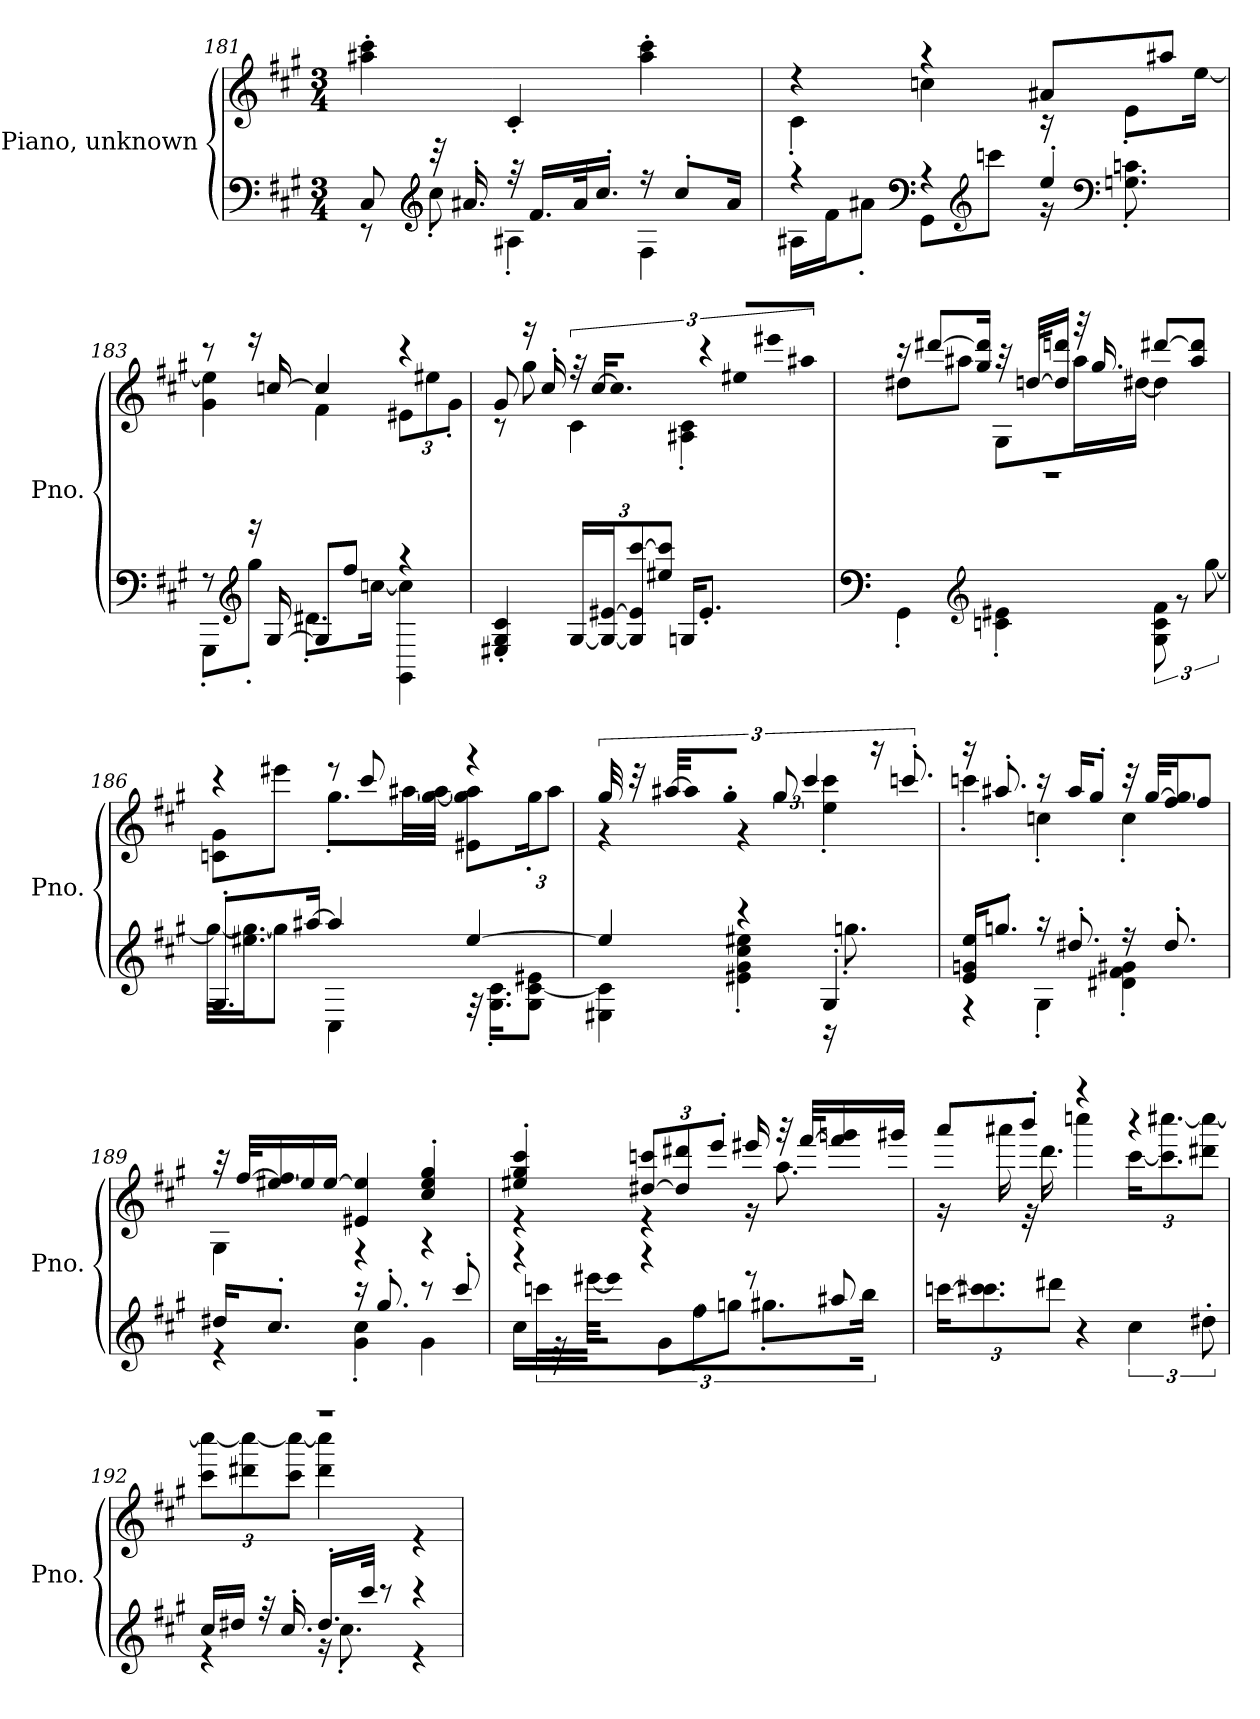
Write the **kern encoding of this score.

**kern	**kern
*part1	*part1
*staff2	*staff1
*I"Piano, unknown	*
*I'Pno.	*
*clefF4	*clefG2
*k[f#c#g#]	*k[f#c#g#]
*M3/4	*M3/4
=181	=181
*^	*
8C#/	8r	4aa#X\' 4ccc#\'
*clefG2	*	*
32r	8cc#'\	.
16.a#X'/	.	.
32r	4A#X'\	4c#'/
16.f#/LL	.	.
32a#/K	.	.
16.cc#'/JJ	.	.
16r	4F#\	4aa#\' 4ccc#\'
8cc#'/L	.	.
16a#/Jk	.	.
!!LO:PB:g=z
=182	=182	=182
*	*	*^
4r	16A#X\LL	4r	4c#'\
.	16f#\J	.	.
.	8a#X'\J	.	.
*clefF4	*	*	*
4r	8GG#\L	4r	4ccn\
*clefG2	*	*	*
.	8cccn\J	.	.
4ee'/	16r	8a#X/L	16r
*clefF4	*	*	*
.	8.Gn\' 8.cn\'	.	8e'\L
.	.	8aa#X/J	.
.	.	.	[16ee\Jk
=183	=183	=183	=183
8r	8GGG#'\L	8r	4g#\ 4ee\]
*clefG2	*	*	*
16r	8gg#'\J	16r	.
[16G#/	.	[16ccn/	.
8G#/L]	8.d#X'\L	4cc/]	4f#\
8ff#/J	.	.	.
.	[16ccn\Jk	.	.
*	*	*	*Xbrackettup
4r	4GG#\ 4cc\]	4r	12e#X\L
.	.	.	12ee#X\
.	.	.	12g#'\J
*v	*v	*	*
!!LO:LB:g=z	!!
=184	=184	=184
4E#X/' 4G#/' 4c#/'	8g#/	8r
.	16r	8gg#\
.	16cc#'/	.
*Xbrackettup	*brackettup	*
[24G#/LL	48r	4c#\
.	[24cc#/KL	.
24G#/_ [24e#X/J	.	.
.	8.cc#/J]	.
12G#/] 12e#/] [12ccc#/	.	.
12ee#X/ 12ccc#/]J	.	.
16Gn/KL	16r	4A#X\' 4c#\'
8.e#'/J	32ee#X/LLL	.
.	32eee#X/JJ	.
.	8aa#X/J	.
=185	=185	=185
*clefF4	*	*
*^	*	*
2.r	4GG#'\	16r	8dd#X\L
.	.	[8ddd#X/L	.
.	.	.	8aa#X\J
.	.	16gg#/ 16ddd#/]Jk	.
*clefG2	*	*	*
.	4cn\' 4e#X\'	32r	8G#\L
.	.	[32ddn/KLL	.
.	.	16dd/] 16dddn/JJ	.
.	.	32r	16aa#\L
.	.	16.gg#/	.
.	.	.	[16dd#X\JJ
*	*brackettup	*	*
.	12G#\ 12c\ 12f#\	[8ddd#X/L	4dd#\]
.	12r	.	.
.	.	8aa#/ 8ddd#/]J	.
.	[12gg#\	.	.
!!LO:LB:g=z	!!
=186	=186	=186	=186
8.G#'/L	32gg#\KLL_	4r	8cn\ 8g#\L
.	16.ee#X\ 16.gg#\_J	.	.
.	8gg#\J]	.	8eee#X\J
[16aa#X/Jk	.	.	.
4aa#/]	4C#\	8r	8.gg#'\L
.	.	8ccc#/	.
.	.	.	[32aa#X\LL
.	.	.	[32gg#\ 32aa#\_JJJ
[4ee#/	32r	4r	8e#X\ 8gg#\] 8aa#\]L
.	16.G#\' 16.c#\'KL	.	.
*	*	*	*Xbrackettup
.	8G#\ [8c#\ 8e#X\J	.	24gg#'\K
.	.	.	12aa#\J
=187	=187	=187	=187
*	*	*brackettup	*
4ee#/]	4E#X\ 4c#\]	48gg#/	4r
.	.	48r	.
.	.	[48aa#X/KLL	.
.	.	16aa#/J]	.
.	.	8gg#'/J	.
4r	4e#X\' 4g#\' 4cc#\' 4ee#X\'	12gg#/	4r
.	.	6ccc#/	.
4G#'/	16r	16r	4ee\' 4ccc#\'
.	8.ggn'\	8.cccn'/	.
!!LO:LB:g=z	!!
=188	=188	=188	=188
16e/ 16gn/ 16ee/KL	4r	16r	4cccn'\
8.ggn'/J	.	8.aa#X'/	.
16r	4G#'\	16r	4ccn'\
8.dd#X'/	.	16aa#/KL	.
.	.	8gg#'/J	.
16r	4d#X\' 4f#\' 4g#X\'	32r	4cc'\
.	.	[32gg#/KLL	.
8.dd#'/	.	[16ff#/ 16gg#/]J	.
.	.	8ff#/J]	.
=189	=189	=189	=189
16dd#X/KL	4r	32r	4G#\
.	.	[32ff#/KLL	.
8.cc#'/J	.	[16ee#X/ 16ff#/]	.
.	.	16ee#/]	.
.	.	[16ee#/JJ	.
16r	4g#\' 4cc#\'	4e#X/ 4ee#/]	4r
8.gg#'/	.	.	.
8r	4g#\	4cc#/' 4ee#/' 4gg#/'	4r
8ccc#'/	.	.	.
!!LO:LB:g=z	!!
=190	=190	=190	=190
4r	16cc#\LL	4ee#X/' 4gg#/' 4ccc#/'	4r
.	48cccn\JJk	.	.
.	48r	.	.
.	[48eee#X\KKL	.	.
.	8eee#\J]	.	.
*	*Xbrackettup	*Xbrackettup	*
4r	12g#\L	[12dd#X/ 12cccn/L	4r
.	12ff#'\	12dd#/] 12ddd#X/	.
.	12ggn\J	12eee'/J	.
8r	8.gg#X'\L	16eee#X/	16r
.	.	32r	8.aa\
.	.	[32fff#/KLL	.
8aa#X/	.	16fff#/] 16gggn/	.
.	16bb\Jk	16ggg#X/JJ	.
*v	*v	*	*
=191	=191	=191
[24cccn\KL	8aaa/L	16r
12.ccc\] 12.ccc#X\	.	.
.	.	16aaa#X\
.	8bbb'/J	32r
.	.	16.ddd\
12ddd#X\J	.	.
4r	4r	4ccccn\
*brackettup	*	*
6cc#\	4r	[24ccc#\KL
.	.	12.ccc#\] [12.cccc#X\
12dd#X'\	.	12ddd#X\ 12cccc#\_J
!!LO:LB:g=z	!!
=192	=192	=192
*^	*	*
16cc#/LL	4r	2.r	12ccc#\ 12cccc#\_L
16dd#X/JJ	.	.	.
.	.	.	12ddd#X\ 12cccc#\_
32r	.	.	.
16.cc#'/	.	.	.
.	.	.	12ccc#\ 12cccc#\_J
16.dd#'/LL	16r	.	4ddd#\ 4cccc#\]
.	8.cc#'\	.	.
32ccc#/JJk	.	.	.
8r	.	.	.
4r	4r	.	4r
*v	*v	*	*
*	*v	*v
=	=
*-	*-
